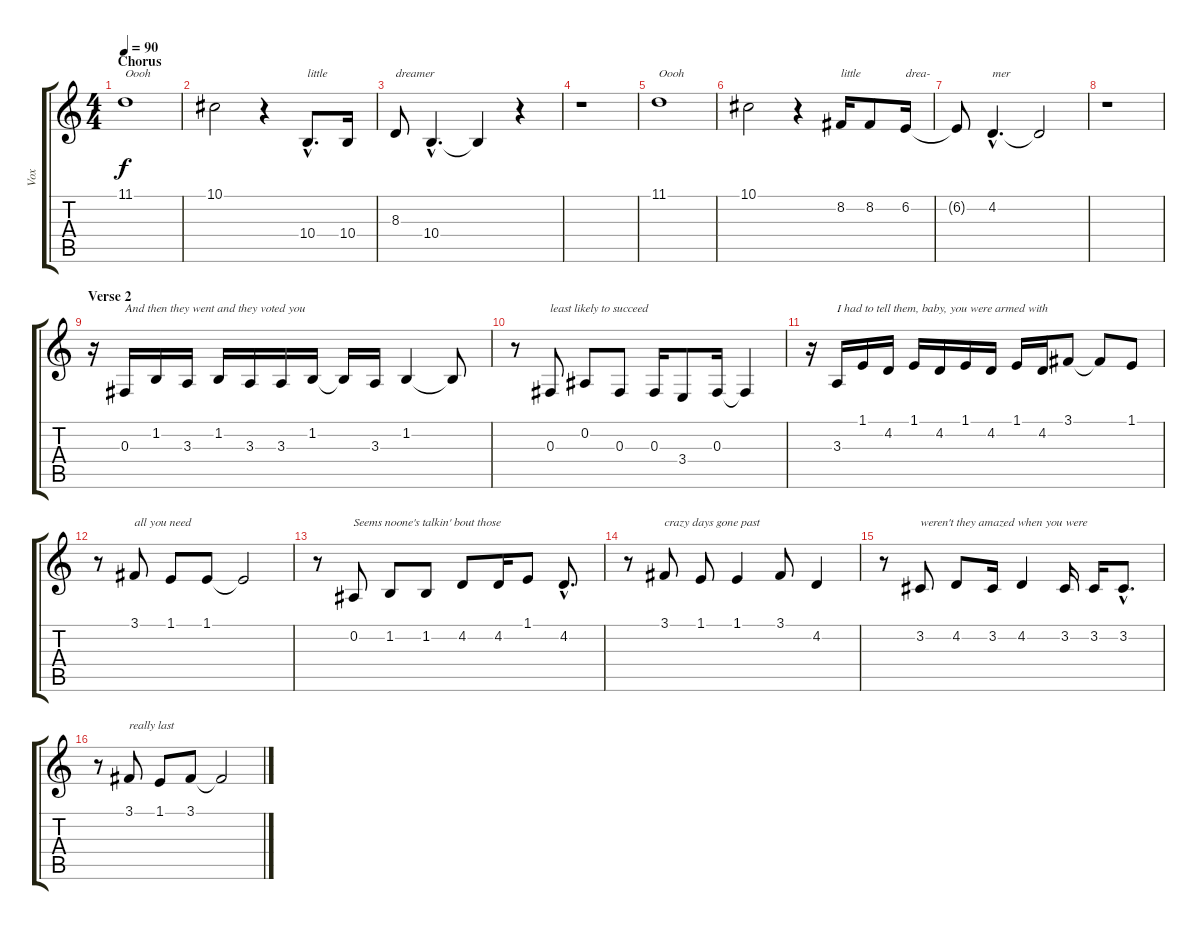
\track ("Vox" "Vox") {instrument altosax}
\staff {score tabs}
\tuning (Eb4 Bb3 Gb3 Db3 Ab2 Eb2) {hide}
\ts (4 4)
\section ("" "Chorus")
\tempo 90
\clef g2
\ks c
11.1.1{txt "Oooh" dy f} |
10.1.2 r.4 10.4{hac}.8{d txt "little"} 10.4.16 |
8.3.8{txt "dreamer"} 10.4{hac}.4{d} 10.4{t}.4 r.4 |
r.1 |
11.1.1{txt "Oooh"} |
10.1.2 r.4 8.2.16{txt "little"} 8.2.8 6.2.16{txt "drea-"} |
6.2{t}.8 4.2{hac}.4{d txt "mer"} 4.2{t}.2 |
r.1 |
\section ("" "Verse 2")
r.16 0.3.16{txt "And then they went and they voted you"} 1.2.16 3.3.16 1.2.16 3.3.16 3.3.16 1.2.16 1.2{t}.16 3.3.16 1.2.4 1.2{t}.8 |
r.8 0.3.8{txt "least likely to succeed"} 0.2.8 0.3.8 0.3.16 3.4.8 0.3.16 0.3{t}.4 |
r.16 3.3.16{txt "I had to tell them, baby, you were armed with"} 1.1.16 4.2.16 1.1.16 4.2.16 1.1.16 4.2.16 1.1.16 4.2.16 3.1.8 3.1{t}.8 1.1.8 |
r.8 3.1.8{txt "all you need"} 1.1.8 1.1.8 1.1{t}.2 |
r.8 0.2.8{txt "Seems noone's talkin' bout those"} 1.2.8 1.2.8 4.2.8 4.2.16 1.1.8 4.2{hac}.8{d} |
r.8 3.1.8{txt "crazy days gone past"} 1.1.8 1.1.4 3.1.8 4.2.4 |
r.8 3.2.8{txt "weren't they amazed when you were"} 4.2.8 3.2.16 4.2.4 3.2.16 3.2.16 3.2{hac}.8{d} |
r.8 3.1.8{txt "really last"} 1.1.8 3.1.8 3.1{t}.2
